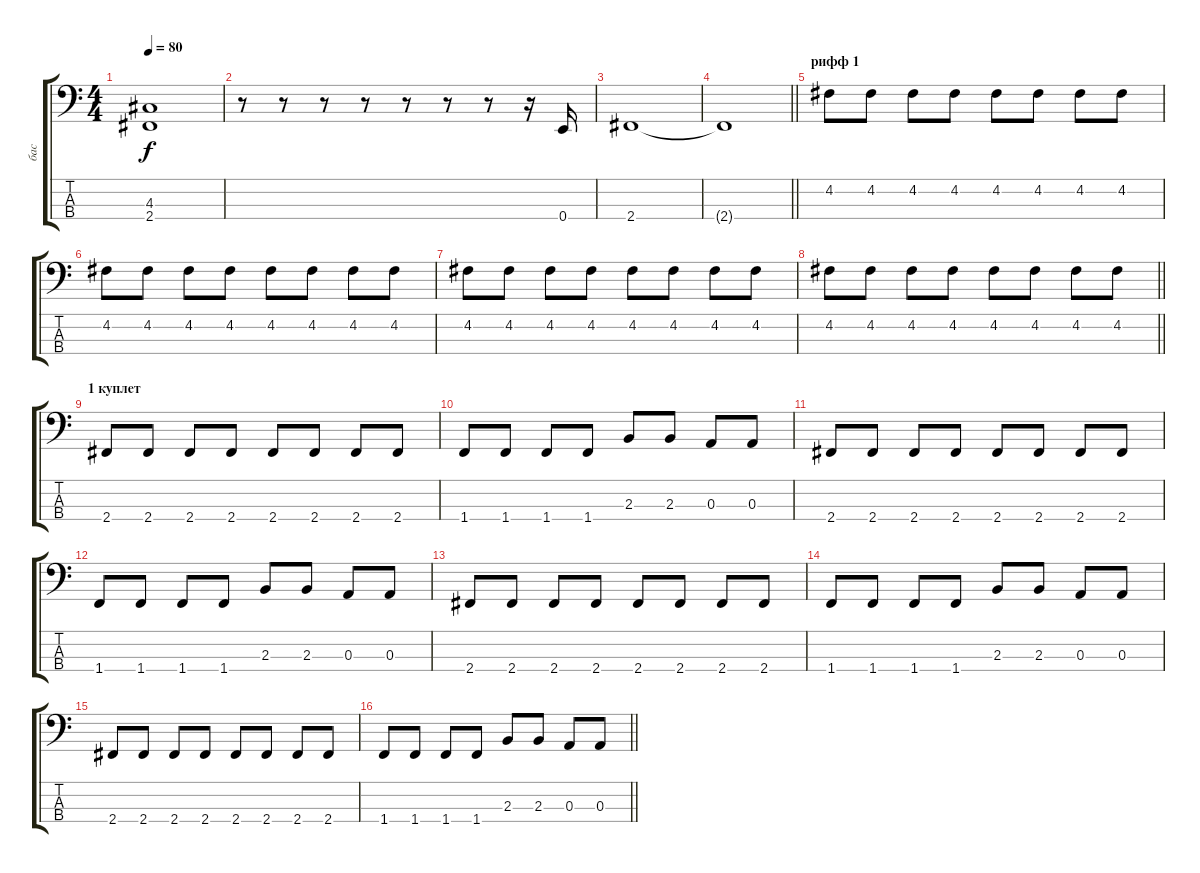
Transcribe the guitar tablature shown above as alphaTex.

\track ("бас" "бас") {instrument electricbassfinger}
\staff {score tabs}
\tuning (G2 D2 A1 E1) {hide}
\ts (4 4)
\tempo 80
\clef f4
\ks c
(4.3 2.4).1{dy f instrument electricbassfinger} |
r.8 r.8 r.8 r.8 r.8 r.8 r.8 r.16 0.4.16 |
2.4.1 |
\barLineRight lightlight
2.4{t}.1 |
\section ("" "рифф 1")
4.2.8 4.2.8 4.2.8 4.2.8 4.2.8 4.2.8 4.2.8 4.2.8 |
4.2.8 4.2.8 4.2.8 4.2.8 4.2.8 4.2.8 4.2.8 4.2.8 |
4.2.8 4.2.8 4.2.8 4.2.8 4.2.8 4.2.8 4.2.8 4.2.8 |
\barLineRight lightlight
4.2.8 4.2.8 4.2.8 4.2.8 4.2.8 4.2.8 4.2.8 4.2.8 |
\section ("" "1 куплет")
2.4.8 2.4.8 2.4.8 2.4.8 2.4.8 2.4.8 2.4.8 2.4.8 |
1.4.8 1.4.8 1.4.8 1.4.8 2.3.8 2.3.8 0.3.8 0.3.8 |
2.4.8 2.4.8 2.4.8 2.4.8 2.4.8 2.4.8 2.4.8 2.4.8 |
1.4.8 1.4.8 1.4.8 1.4.8 2.3.8 2.3.8 0.3.8 0.3.8 |
2.4.8 2.4.8 2.4.8 2.4.8 2.4.8 2.4.8 2.4.8 2.4.8 |
1.4.8 1.4.8 1.4.8 1.4.8 2.3.8 2.3.8 0.3.8 0.3.8 |
2.4.8 2.4.8 2.4.8 2.4.8 2.4.8 2.4.8 2.4.8 2.4.8 |
\barLineRight lightlight
1.4.8 1.4.8 1.4.8 1.4.8 2.3.8 2.3.8 0.3.8 0.3.8
